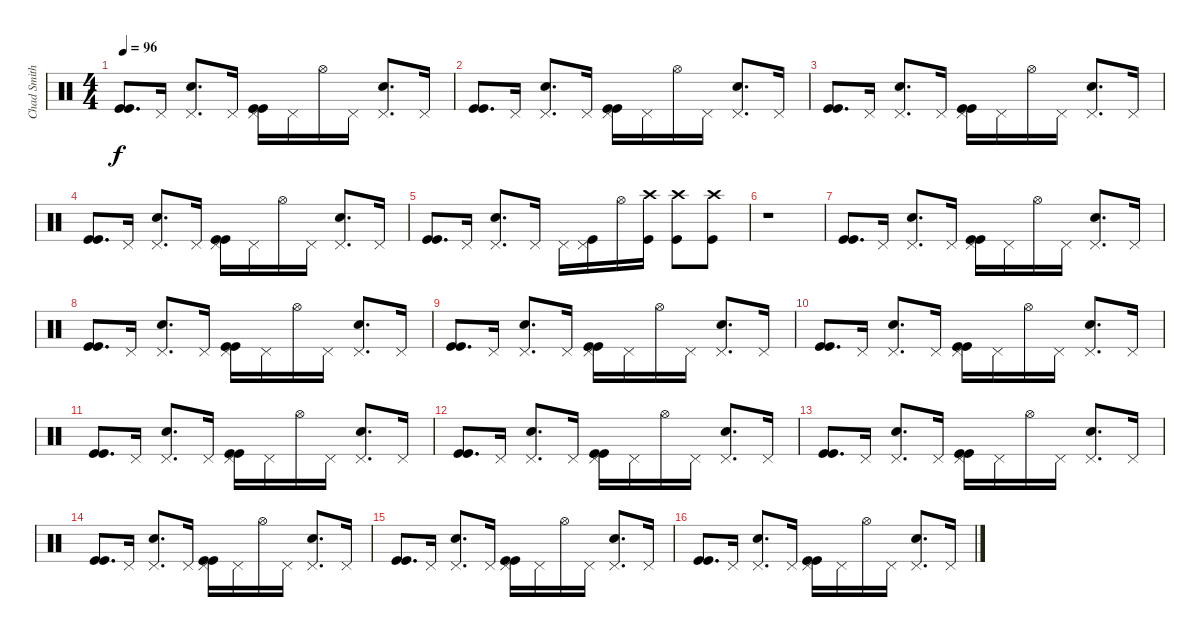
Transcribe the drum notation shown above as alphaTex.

\track ("Chad Smith" "Chad Smith") {instrument percussion}
\staff {score}
\articulation defaults
\ts (4 4)
\tempo 96
\clef neutral
\ks c
("Kick (hit)" "Kick (hit)").8{d dy f} "Pedal Hi-Hat (hit)".16 ("Pedal Hi-Hat (hit)" "Electric Snare (hit)").8{d} "Pedal Hi-Hat (hit)".16 ("Pedal Hi-Hat (hit)" "Kick (hit)" "Kick (hit)").16 "Pedal Hi-Hat (hit)".16 "Hi-Hat (open)".16 "Pedal Hi-Hat (hit)".16 ("Pedal Hi-Hat (hit)" "Electric Snare (hit)").8{d} "Pedal Hi-Hat (hit)".16 |
("Kick (hit)" "Kick (hit)").8{d} "Pedal Hi-Hat (hit)".16 ("Pedal Hi-Hat (hit)" "Electric Snare (hit)").8{d} "Pedal Hi-Hat (hit)".16 ("Pedal Hi-Hat (hit)" "Kick (hit)" "Kick (hit)").16 "Pedal Hi-Hat (hit)".16 "Hi-Hat (open)".16 "Pedal Hi-Hat (hit)".16 ("Pedal Hi-Hat (hit)" "Electric Snare (hit)").8{d} "Pedal Hi-Hat (hit)".16 |
("Kick (hit)" "Kick (hit)").8{d} "Pedal Hi-Hat (hit)".16 ("Pedal Hi-Hat (hit)" "Electric Snare (hit)").8{d} "Pedal Hi-Hat (hit)".16 ("Pedal Hi-Hat (hit)" "Kick (hit)" "Kick (hit)").16 "Pedal Hi-Hat (hit)".16 "Hi-Hat (open)".16 "Pedal Hi-Hat (hit)".16 ("Pedal Hi-Hat (hit)" "Electric Snare (hit)").8{d} "Pedal Hi-Hat (hit)".16 |
("Kick (hit)" "Kick (hit)").8{d} "Pedal Hi-Hat (hit)".16 ("Pedal Hi-Hat (hit)" "Electric Snare (hit)").8{d} "Pedal Hi-Hat (hit)".16 ("Pedal Hi-Hat (hit)" "Kick (hit)" "Kick (hit)").16 "Pedal Hi-Hat (hit)".16 "Hi-Hat (open)".16 "Pedal Hi-Hat (hit)".16 ("Pedal Hi-Hat (hit)" "Electric Snare (hit)").8{d} "Pedal Hi-Hat (hit)".16 |
("Kick (hit)" "Kick (hit)").8{d} "Pedal Hi-Hat (hit)".16 ("Pedal Hi-Hat (hit)" "Electric Snare (hit)").8{d} "Pedal Hi-Hat (hit)".16 "Pedal Hi-Hat (hit)".16 ("Pedal Hi-Hat (hit)" "Kick (hit)").16 "Hi-Hat (open)".16 ("Crash high (hit)" "Kick (hit)").16 ("Crash high (hit)" "Kick (hit)").8 ("Crash high (hit)" "Kick (hit)").8 |
r.1 |
("Kick (hit)" "Kick (hit)").8{d} "Pedal Hi-Hat (hit)".16 ("Pedal Hi-Hat (hit)" "Electric Snare (hit)").8{d} "Pedal Hi-Hat (hit)".16 ("Pedal Hi-Hat (hit)" "Kick (hit)" "Kick (hit)").16 "Pedal Hi-Hat (hit)".16 "Hi-Hat (open)".16 "Pedal Hi-Hat (hit)".16 ("Pedal Hi-Hat (hit)" "Electric Snare (hit)").8{d} "Pedal Hi-Hat (hit)".16 |
("Kick (hit)" "Kick (hit)").8{d} "Pedal Hi-Hat (hit)".16 ("Pedal Hi-Hat (hit)" "Electric Snare (hit)").8{d} "Pedal Hi-Hat (hit)".16 ("Pedal Hi-Hat (hit)" "Kick (hit)" "Kick (hit)").16 "Pedal Hi-Hat (hit)".16 "Hi-Hat (open)".16 "Pedal Hi-Hat (hit)".16 ("Pedal Hi-Hat (hit)" "Electric Snare (hit)").8{d} "Pedal Hi-Hat (hit)".16 |
("Kick (hit)" "Kick (hit)").8{d} "Pedal Hi-Hat (hit)".16 ("Pedal Hi-Hat (hit)" "Electric Snare (hit)").8{d} "Pedal Hi-Hat (hit)".16 ("Pedal Hi-Hat (hit)" "Kick (hit)" "Kick (hit)").16 "Pedal Hi-Hat (hit)".16 "Hi-Hat (open)".16 "Pedal Hi-Hat (hit)".16 ("Pedal Hi-Hat (hit)" "Electric Snare (hit)").8{d} "Pedal Hi-Hat (hit)".16 |
("Kick (hit)" "Kick (hit)").8{d} "Pedal Hi-Hat (hit)".16 ("Pedal Hi-Hat (hit)" "Electric Snare (hit)").8{d} "Pedal Hi-Hat (hit)".16 ("Pedal Hi-Hat (hit)" "Kick (hit)" "Kick (hit)").16 "Pedal Hi-Hat (hit)".16 "Hi-Hat (open)".16 "Pedal Hi-Hat (hit)".16 ("Pedal Hi-Hat (hit)" "Electric Snare (hit)").8{d} "Pedal Hi-Hat (hit)".16 |
("Kick (hit)" "Kick (hit)").8{d} "Pedal Hi-Hat (hit)".16 ("Pedal Hi-Hat (hit)" "Electric Snare (hit)").8{d} "Pedal Hi-Hat (hit)".16 ("Pedal Hi-Hat (hit)" "Kick (hit)" "Kick (hit)").16 "Pedal Hi-Hat (hit)".16 "Hi-Hat (open)".16 "Pedal Hi-Hat (hit)".16 ("Pedal Hi-Hat (hit)" "Electric Snare (hit)").8{d} "Pedal Hi-Hat (hit)".16 |
("Kick (hit)" "Kick (hit)").8{d} "Pedal Hi-Hat (hit)".16 ("Pedal Hi-Hat (hit)" "Electric Snare (hit)").8{d} "Pedal Hi-Hat (hit)".16 ("Pedal Hi-Hat (hit)" "Kick (hit)" "Kick (hit)").16 "Pedal Hi-Hat (hit)".16 "Hi-Hat (open)".16 "Pedal Hi-Hat (hit)".16 ("Pedal Hi-Hat (hit)" "Electric Snare (hit)").8{d} "Pedal Hi-Hat (hit)".16 |
("Kick (hit)" "Kick (hit)").8{d} "Pedal Hi-Hat (hit)".16 ("Pedal Hi-Hat (hit)" "Electric Snare (hit)").8{d} "Pedal Hi-Hat (hit)".16 ("Pedal Hi-Hat (hit)" "Kick (hit)" "Kick (hit)").16 "Pedal Hi-Hat (hit)".16 "Hi-Hat (open)".16 "Pedal Hi-Hat (hit)".16 ("Pedal Hi-Hat (hit)" "Electric Snare (hit)").8{d} "Pedal Hi-Hat (hit)".16 |
("Kick (hit)" "Kick (hit)").8{d} "Pedal Hi-Hat (hit)".16 ("Pedal Hi-Hat (hit)" "Electric Snare (hit)").8{d} "Pedal Hi-Hat (hit)".16 ("Pedal Hi-Hat (hit)" "Kick (hit)" "Kick (hit)").16 "Pedal Hi-Hat (hit)".16 "Hi-Hat (open)".16 "Pedal Hi-Hat (hit)".16 ("Pedal Hi-Hat (hit)" "Electric Snare (hit)").8{d} "Pedal Hi-Hat (hit)".16 |
("Kick (hit)" "Kick (hit)").8{d} "Pedal Hi-Hat (hit)".16 ("Pedal Hi-Hat (hit)" "Electric Snare (hit)").8{d} "Pedal Hi-Hat (hit)".16 ("Pedal Hi-Hat (hit)" "Kick (hit)" "Kick (hit)").16 "Pedal Hi-Hat (hit)".16 "Hi-Hat (open)".16 "Pedal Hi-Hat (hit)".16 ("Pedal Hi-Hat (hit)" "Electric Snare (hit)").8{d} "Pedal Hi-Hat (hit)".16 |
("Kick (hit)" "Kick (hit)").8{d} "Pedal Hi-Hat (hit)".16 ("Pedal Hi-Hat (hit)" "Electric Snare (hit)").8{d} "Pedal Hi-Hat (hit)".16 ("Pedal Hi-Hat (hit)" "Kick (hit)" "Kick (hit)").16 "Pedal Hi-Hat (hit)".16 "Hi-Hat (open)".16 "Pedal Hi-Hat (hit)".16 ("Pedal Hi-Hat (hit)" "Electric Snare (hit)").8{d} "Pedal Hi-Hat (hit)".16
